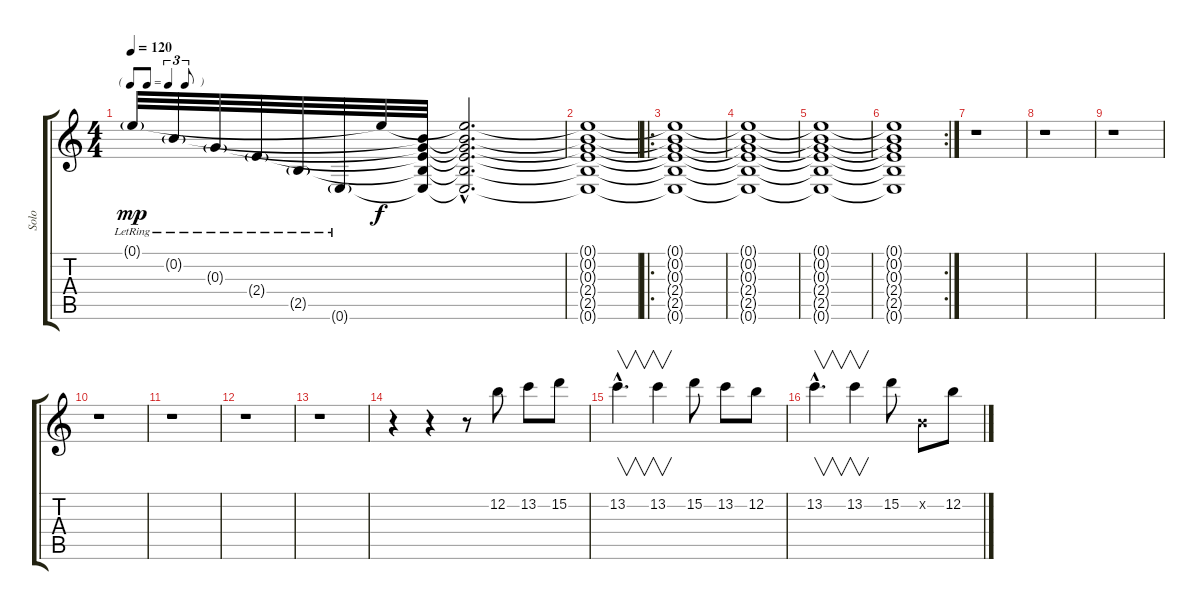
\track ("Solo" "Solo") {instrument distortionguitar}
\staff {score tabs}
\tuning (E4 B3 G3 D3 A2 E2) {hide}
\ts (4 4)
\tf triplet8th
\tempo 120
\clef g2
\ks c
0.1{g lr}.32{dy mp} 0.2{g lr}.32 0.3{g lr}.32 2.4{g lr}.32 2.5{g lr}.32 0.6{g lr}.32 0.1{t}.32{dy f} (0.2{t} 0.3{t} 2.4{t} 2.5{t} 0.6{t}).32 (0.1{hac t} 0.2{hac t} 0.3{hac t} 2.4{hac t} 2.5{hac t} 0.6{hac t}).2{d} |
(0.1{t} 0.2{t} 0.3{t} 2.4{t} 2.5{t} 0.6{t}).1 |
\ro
(0.1{t} 0.2{t} 0.3{t} 2.4{t} 2.5{t} 0.6{t}).1{volume 10} |
(0.1{t} 0.2{t} 0.3{t} 2.4{t} 2.5{t} 0.6{t}).1{volume 6} |
(0.1{t} 0.2{t} 0.3{t} 2.4{t} 2.5{t} 0.6{t}).1{volume 2} |
\rc 2
(0.1{t} 0.2{t} 0.3{t} 2.4{t} 2.5{t} 0.6{t}).1 |
r.1 |
r.1 |
r.1 |
r.1 |
r.1 |
r.1 |
r.1 |
r.4 r.4 r.8 12.2.8 13.2.8 15.2.8 |
13.2{hac}.4{v d} 13.2.4{v} 15.2.8 13.2.8 12.2.8 |
13.2{hac}.4{v d} 13.2.4{v} 15.2.8 0.2{x}.8 12.2.8
